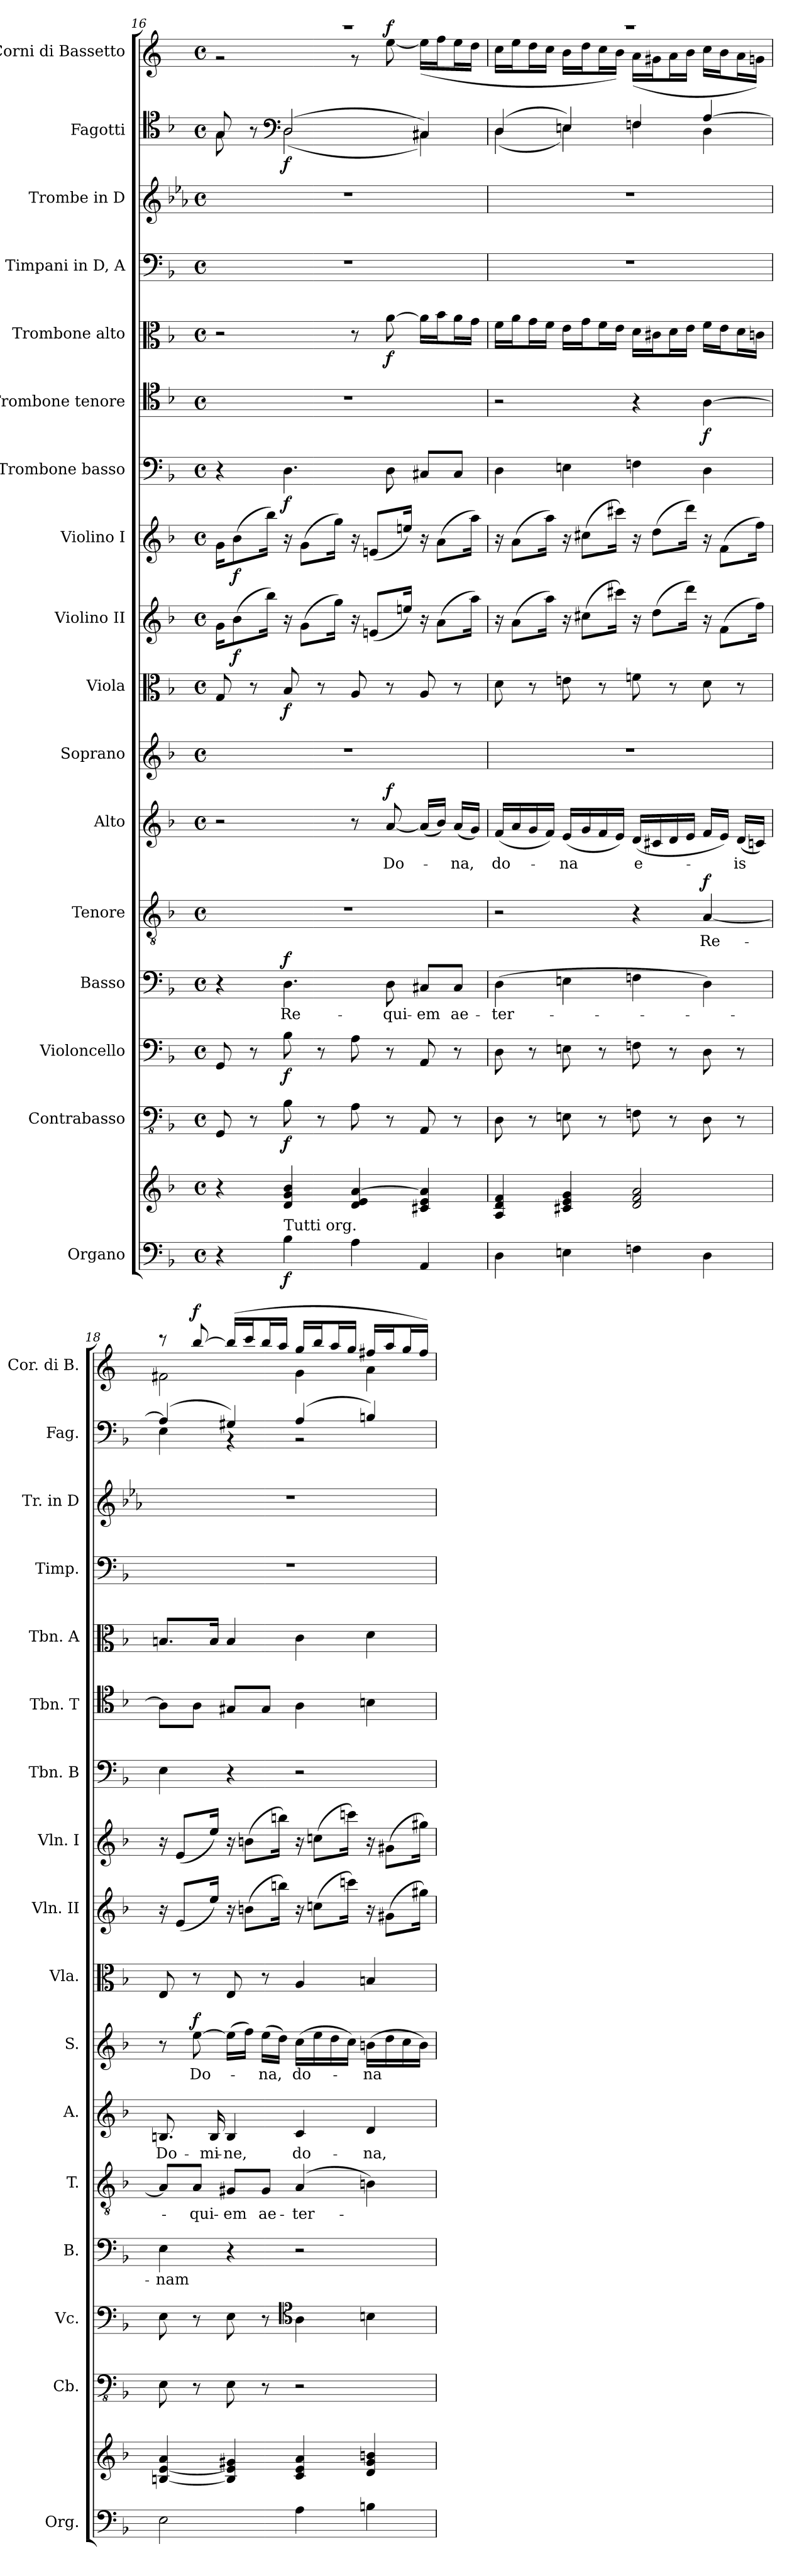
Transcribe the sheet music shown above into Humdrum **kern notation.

**kern	**kern	**dynam	**kern	**dynam	**kern	**dynam	**kern	**text	**dynam	**kern	**text	**dynam	**kern	**text	**dynam	**kern	**text	**dynam	**kern	**dynam	**kern	**dynam	**kern	**dynam	**kern	**dynam	**kern	**dynam	**kern	**dynam	**kern	**kern	**kern	**dynam	**kern	**text	**dynam
*part17	*part17	*part17	*part16	*part16	*part15	*part15	*part14	*part14	*part14	*part13	*part13	*part13	*part12	*part12	*part12	*part11	*part11	*part11	*part10	*part10	*part9	*part9	*part8	*part8	*part7	*part7	*part6	*part6	*part5	*part5	*part4	*part3	*part2	*part2	*part1	*part1	*part1
*staff18	*staff17	*staff17/18	*staff16	*staff16	*staff15	*staff15	*staff14	*staff14	*staff14	*staff13	*staff13	*staff13	*staff12	*staff12	*staff12	*staff11	*staff11	*staff11	*staff10	*staff10	*staff9	*staff9	*staff8	*staff8	*staff7	*staff7	*staff6	*staff6	*staff5	*staff5	*staff4	*staff3	*staff2	*staff2	*staff1	*staff1	*staff1
*I"Organo	*	*	*I"Contrabasso	*	*I"Violoncello	*	*I"Basso	*	*	*I"Tenore	*	*	*I"Alto	*	*	*I"Soprano	*	*	*I"Viola	*	*I"Violino II	*	*I"Violino I	*	*I"Trombone basso	*	*I"Trombone tenore	*	*I"Trombone alto	*	*I"Timpani in D, A	*I"Trombe in D	*I"Fagotti	*	*I"Corni di Bassetto	*	*
*I'Org.	*	*	*I'Cb.	*	*I'Vc.	*	*I'B.	*	*	*I'T.	*	*	*I'A.	*	*	*I'S.	*	*	*I'Vla.	*	*I'Vln. II	*	*I'Vln. I	*	*I'Tbn. B	*	*I'Tbn. T	*	*I'Tbn. A	*	*I'Timp.	*I'Tr. in D	*I'Fag.	*	*I'Cor. di B.	*	*
*clefF4	*clefG2	*	*clefFv4	*	*clefF4	*	*clefF4	*	*	*clefGv2	*	*	*clefG2	*	*	*clefG2	*	*	*clefC3	*	*clefG2	*	*clefG2	*	*clefF4	*	*clefC4	*	*clefC3	*	*clefF4	*clefG2	*clefC4	*	*clefG2	*	*
*	*	*	*	*	*	*	*	*	*	*	*	*	*	*	*	*	*	*	*	*	*	*	*	*	*	*	*	*	*	*	*	*ITrd-1c-2	*	*	*ITrd4c7	*	*
*k[b-]	*k[b-]	*	*k[b-]	*	*k[b-]	*	*k[b-]	*	*	*k[b-]	*	*	*k[b-]	*	*	*k[b-]	*	*	*k[b-]	*	*k[b-]	*	*k[b-]	*	*k[b-]	*	*k[b-]	*	*k[b-]	*	*k[b-]	*k[b-]	*k[b-]	*	*k[b-]	*	*
*M4/4	*M4/4	*	*M4/4	*	*M4/4	*	*M4/4	*	*	*M4/4	*	*	*M4/4	*	*	*M4/4	*	*	*M4/4	*	*M4/4	*	*M4/4	*	*M4/4	*	*M4/4	*	*M4/4	*	*M4/4	*M4/4	*M4/4	*	*M4/4	*	*
*met(c)	*met(c)	*	*met(c)	*	*met(c)	*	*met(c)	*	*	*met(c)	*	*	*met(c)	*	*	*met(c)	*	*	*met(c)	*	*met(c)	*	*met(c)	*	*met(c)	*	*met(c)	*	*met(c)	*	*met(c)	*met(c)	*met(c)	*	*met(c)	*	*
=16	=16	=16	=16	=16	=16	=16	=16	=16	=16	=16	=16	=16	=16	=16	=16	=16	=16	=16	=16	=16	=16	=16	=16	=16	=16	=16	=16	=16	=16	=16	=16	=16	=16	=16	=16	=16	=16
*	*	*	*	*	*	*	*	*	*	*	*	*	*	*	*	*	*	*	*	*	*	*	*	*	*	*	*	*	*	*	*	*	*^	*	*^	*	*
4r	4r	.	8GGG/	.	8GG/	.	4r	.	.	1r	.	.	2r	.	.	1r	.	.	8G/	.	16g\KL	.	16g\KL	.	4r	.	1r	.	2r	.	1r	1r	8G/	8G\	.	1r	2r	.	.
!	!	!	!	!	!	!	!	!	!	!	!	!	!	!	!	!	!	!	!	!	!	!LO:DY:b	!	!LO:DY:b	!	!	!	!	!	!	!	!	!	!	!	!	!	!	!
.	.	.	.	.	.	.	.	.	.	.	.	.	.	.	.	.	.	.	.	.	(>8b-\	f	(>8b-\	f	.	.	.	.	.	.	.	.	.	.	.	.	.	.	.
.	.	.	8r	.	8r	.	.	.	.	.	.	.	.	.	.	.	.	.	8r	.	.	.	.	.	.	.	.	.	.	.	.	.	8r	8ryy	.	.	.	.	.
.	.	.	.	.	.	.	.	.	.	.	.	.	.	.	.	.	.	.	.	.	16bb-\Jk)	.	16bb-\Jk)	.	.	.	.	.	.	.	.	.	.	.	.	.	.	.	.
*	*	*	*	*	*	*	*	*	*	*	*	*	*	*	*	*	*	*	*	*	*	*	*	*	*	*	*	*	*	*	*	*	*clefF4	*	*	*	*	*	*
!LO:TX:a:t=Tutti org.	!	!	!	!	!	!	!	!	!	!	!	!	!	!	!	!	!	!	!	!	!	!	!	!	!	!	!	!	!	!	!	!	!	!	!	!	!	!	!
!	!	!LO:DY:b=2	!	!LO:DY:b	!	!LO:DY:b	!	!LO:LY:b	!LO:DY:a	!	!	!	!	!	!	!	!	!	!	!LO:DY:b	!	!	!	!	!	!LO:DY:b	!	!	!	!	!	!	!	!	!LO:DY:b	!	!	!	!
4B-\	4d/ 4g/ 4b-/	f	8BB-\	f	8B-\	f	4.D\	Re-	f	.	.	.	.	.	.	.	.	.	8B-/	f	16r	.	16r	.	4.D\	f	.	.	.	.	.	.	(>2D/	(<2D\	f	.	.	.	.
.	.	.	.	.	.	.	.	.	.	.	.	.	.	.	.	.	.	.	.	.	(>8g\L	.	(>8g\L	.	.	.	.	.	.	.	.	.	.	.	.	.	.	.	.
.	.	.	8r	.	8r	.	.	.	.	.	.	.	.	.	.	.	.	.	8r	.	.	.	.	.	.	.	.	.	.	.	.	.	.	.	.	.	.	.	.
.	.	.	.	.	.	.	.	.	.	.	.	.	.	.	.	.	.	.	.	.	16gg\Jk)	.	16gg\Jk)	.	.	.	.	.	.	.	.	.	.	.	.	.	.	.	.
4A\	4d/ 4e/ [4a/	.	8AA\	.	8A\	.	.	.	.	.	.	.	8r	.	.	.	.	.	8A/	.	16r	.	16r	.	.	.	.	.	8r	.	.	.	.	.	.	.	8r	.	.
.	.	.	.	.	.	.	.	.	.	.	.	.	.	.	.	.	.	.	.	.	(>8en/L	.	(>8en/L	.	.	.	.	.	.	.	.	.	.	.	.	.	.	.	.
!	!	!	!	!	!	!	!	!LO:LY:b	!	!	!	!	!	!LO:LY:b	!LO:DY:a	!	!	!	!	!	!	!	!	!	!	!	!	!	!	!LO:DY:b	!	!	!	!	!	!	!	!	!LO:DY:b
.	.	.	8r	.	8r	.	8D\	-qui-	.	.	.	.	[8a/	Do-	f	.	.	.	8r	.	.	.	.	.	8D\	.	.	.	[8a\	f	.	.	.	.	.	.	[8a\	.	f
.	.	.	.	.	.	.	.	.	.	.	.	.	.	.	.	.	.	.	.	.	16een/Jk)	.	16een/Jk)	.	.	.	.	.	.	.	.	.	.	.	.	.	.	.	.
!	!	!	!	!	!	!	!	!LO:LY:b	!	!	!	!	!	!	!	!	!	!	!	!	!	!	!	!	!	!	!	!	!	!	!	!	!	!	!	!	!	!	!
4AA/	4c#X/ 4e/ 4a/]	.	8AAA/	.	8AA/	.	8C#X/L	-em	.	.	.	.	(<16a/LL]	.	.	.	.	.	8A/	.	16r	.	16r	.	8C#X/L	.	.	.	16a\LL]	.	.	.	4C#X/)	4C#\)	.	.	(<16a\LL]	.	.
.	.	.	.	.	.	.	.	.	.	.	.	.	16b-/JJ)	.	.	.	.	.	.	.	(>8a\L	.	(>8a\L	.	.	.	.	.	16b-\J	.	.	.	.	.	.	.	16b-\J	.	.
!	!	!	!	!	!	!	!	!LO:LY:b	!	!	!	!	!	!LO:LY:b	!	!	!	!	!	!	!	!	!	!	!	!	!	!	!	!	!	!	!	!	!	!	!	!	!
.	.	.	8r	.	8r	.	8C#/J	ae-	.	.	.	.	(<16a/LL	-na,	.	.	.	.	8r	.	.	.	.	.	8C#/J	.	.	.	16a\L	.	.	.	.	.	.	.	16a\L	.	.
.	.	.	.	.	.	.	.	.	.	.	.	.	16g/JJ)	.	.	.	.	.	.	.	16aa\Jk)	.	16aa\Jk)	.	.	.	.	.	16g\JJ	.	.	.	.	.	.	.	16g\JJ	.	.
=17	=17	=17	=17	=17	=17	=17	=17	=17	=17	=17	=17	=17	=17	=17	=17	=17	=17	=17	=17	=17	=17	=17	=17	=17	=17	=17	=17	=17	=17	=17	=17	=17	=17	=17	=17	=17	=17	=17	=17
!	!	!	!	!	!	!	!	!LO:LY:b	!	!	!	!	!	!LO:LY:b	!	!	!	!	!	!	!	!	!	!	!	!	!	!	!	!	!	!	!	!	!	!	!	!	!
4D\	4A/ 4d/ 4f/	.	8DD\	.	8D\	.	(>4D\	-ter-	.	2r	.	.	(<16f/LL	do-	.	1r	.	.	8d\	.	16r	.	16r	.	4D\	.	2r	.	16f\LL	.	1r	1r	(>4D/	(<4D\	.	1r	16f\LL	.	.
.	.	.	.	.	.	.	.	.	.	.	.	.	16a/	.	.	.	.	.	.	.	(>8a\L	.	(>8a\L	.	.	.	.	.	16a\J	.	.	.	.	.	.	.	16a\J	.	.
.	.	.	8r	.	8r	.	.	.	.	.	.	.	16g/	.	.	.	.	.	8r	.	.	.	.	.	.	.	.	.	16g\L	.	.	.	.	.	.	.	16g\L	.	.
.	.	.	.	.	.	.	.	.	.	.	.	.	16f/JJ)	.	.	.	.	.	.	.	16aa\Jk)	.	16aa\Jk)	.	.	.	.	.	16f\JJ	.	.	.	.	.	.	.	16f\JJ	.	.
!	!	!	!	!	!	!	!	!	!	!	!	!	!	!LO:LY:b	!	!	!	!	!	!	!	!	!	!	!	!	!	!	!	!	!	!	!	!	!	!	!	!	!
4En\	4c#X/ 4e/ 4g/	.	8EEn\	.	8En\	.	4En\	.	.	.	.	.	(<16e/LL	-na	.	.	.	.	8en\	.	16r	.	16r	.	4En\	.	.	.	16e\LL	.	.	.	4E/)	4En\)	.	.	16e\LL	.	.
.	.	.	.	.	.	.	.	.	.	.	.	.	16g/	.	.	.	.	.	.	.	(>8cc#X\L	.	(>8cc#X\L	.	.	.	.	.	16g\J	.	.	.	.	.	.	.	16g\J	.	.
.	.	.	8r	.	8r	.	.	.	.	.	.	.	16f/	.	.	.	.	.	8r	.	.	.	.	.	.	.	.	.	16f\L	.	.	.	.	.	.	.	16f\L	.	.
.	.	.	.	.	.	.	.	.	.	.	.	.	16e/JJ)	.	.	.	.	.	.	.	16ccc#X\Jk)	.	16ccc#X\Jk)	.	.	.	.	.	16e\JJ	.	.	.	.	.	.	.	16e\JJ)	.	.
!	!	!	!	!	!	!	!	!	!	!	!	!	!	!LO:LY:b	!	!	!	!	!	!	!	!	!	!	!	!	!	!	!	!	!	!	!	!	!	!	!	!	!
4Fn\	2d/ 2f/ 2a/	.	8FFn\	.	8Fn\	.	4Fn\	.	.	4r	.	.	(<16d/LL	e-	.	.	.	.	8fn\	.	16r	.	16r	.	4Fn\	.	4r	.	16d\LL	.	.	.	4F/	4Fn\	.	.	(<16d\LL	.	.
.	.	.	.	.	.	.	.	.	.	.	.	.	16c#X/	.	.	.	.	.	.	.	(>8dd\L	.	(>8dd\L	.	.	.	.	.	16c#X\J	.	.	.	.	.	.	.	16c#X\J	.	.
.	.	.	8r	.	8r	.	.	.	.	.	.	.	16d/	.	.	.	.	.	8r	.	.	.	.	.	.	.	.	.	16d\L	.	.	.	.	.	.	.	16d\L	.	.
.	.	.	.	.	.	.	.	.	.	.	.	.	16e/JJ	.	.	.	.	.	.	.	16ddd\Jk)	.	16ddd\Jk)	.	.	.	.	.	16e\JJ	.	.	.	.	.	.	.	16e\JJ	.	.
!	!	!	!	!	!	!	!	!	!	!	!LO:LY:b	!LO:DY:a	!	!	!	!	!	!	!	!	!	!	!	!	!	!	!	!LO:DY:b	!	!	!	!	!	!	!	!	!	!	!
4D\	.	.	8DD\	.	8D\	.	4D\)	.	.	[4A/	Re-	f	16f/LL	.	.	.	.	.	8d\	.	16r	.	16r	.	4D\	.	[4A\	f	16f\LL	.	.	.	[4A/	4D\	.	.	16f\LL	.	.
.	.	.	.	.	.	.	.	.	.	.	.	.	16e/JJ)	.	.	.	.	.	.	.	(>8f\L	.	(>8f\L	.	.	.	.	.	16e\J	.	.	.	.	.	.	.	16e\J	.	.
!	!	!	!	!	!	!	!	!	!	!	!	!	!	!LO:LY:b	!	!	!	!	!	!	!	!	!	!	!	!	!	!	!	!	!	!	!	!	!	!	!	!	!
.	.	.	8r	.	8r	.	.	.	.	.	.	.	(<16d/LL	is	.	.	.	.	8r	.	.	.	.	.	.	.	.	.	16d\L	.	.	.	.	.	.	.	16d\L	.	.
.	.	.	.	.	.	.	.	.	.	.	.	.	16cn/JJ)	.	.	.	.	.	.	.	16ff\Jk)	.	16ff\Jk)	.	.	.	.	.	16cn\JJ	.	.	.	.	.	.	.	16cn\JJ)	.	.
=18	=18	=18	=18	=18	=18	=18	=18	=18	=18	=18	=18	=18	=18	=18	=18	=18	=18	=18	=18	=18	=18	=18	=18	=18	=18	=18	=18	=18	=18	=18	=18	=18	=18	=18	=18	=18	=18	=18	=18
!	!	!	!	!	!	!	!	!LO:LY:b	!	!	!	!	!	!LO:LY:b	!	!	!	!	!	!	!	!	!	!	!	!	!	!	!	!	!	!	!	!	!	!	!	!	!
2E\	[4Bn/ [4e/ 4a/	.	8EE\	.	8E\	.	4E\	-nam	.	8A/L]	.	.	8.Bn/	Do-	.	8r	.	.	8E/	.	16r	.	16r	.	4E\	.	8A\L]	.	8.Bn/L	.	1r	1r	(>4A/]	4E\	.	8r	2Bn\	.	.
.	.	.	.	.	.	.	.	.	.	.	.	.	.	.	.	.	.	.	.	.	(>8e/L	.	(>8e/L	.	.	.	.	.	.	.	.	.	.	.	.	.	.	.	.
!	!	!	!	!	!	!	!	!	!	!	!LO:LY:b	!	!	!	!	!	!LO:LY:b	!LO:DY:a	!	!	!	!	!	!	!	!	!	!	!	!	!	!	!	!	!	!	!	!	!LO:DY:a
.	.	.	8r	.	8r	.	.	.	.	8A/J	-qui-	.	.	.	.	[8ee\	Do-	f	8r	.	.	.	.	.	.	.	8A\J	.	.	.	.	.	.	.	.	[8ee/	.	.	f
!	!	!	!	!	!	!	!	!	!	!	!	!	!	!LO:LY:b	!	!	!	!	!	!	!	!	!	!	!	!	!	!	!	!	!	!	!	!	!	!	!	!	!
.	.	.	.	.	.	.	.	.	.	.	.	.	16B/	-mi-	.	.	.	.	.	.	16ee/Jk)	.	16ee/Jk)	.	.	.	.	.	16B/Jk	.	.	.	.	.	.	.	.	.	.
!	!	!	!	!	!	!	!	!	!	!	!LO:LY:b	!	!	!LO:LY:b	!	!	!	!	!	!	!	!	!	!	!	!	!	!	!	!	!	!	!	!	!	!	!	!	!
.	4B/] 4e/] 4g#X/	.	8EE\	.	8E\	.	4r	.	.	8G#X/L	-em	.	4B/	-ne,	.	(>16ee\LL]	.	.	8E/	.	16r	.	16r	.	4r	.	8G#X/L	.	4B/	.	.	.	4G#X/)	4r	.	(>16ee/LL]	.	.	.
.	.	.	.	.	.	.	.	.	.	.	.	.	.	.	.	16ff\JJ)	.	.	.	.	(>8bn\L	.	(>8bn\L	.	.	.	.	.	.	.	.	.	.	.	.	16ff/J	.	.	.
!	!	!	!	!	!	!	!	!	!	!	!LO:LY:b	!	!	!	!	!	!LO:LY:b	!	!	!	!	!	!	!	!	!	!	!	!	!	!	!	!	!	!	!	!	!	!
.	.	.	8r	.	8r	.	.	.	.	8G#/J	ae-	.	.	.	.	(>16ee\LL	-na,	.	8r	.	.	.	.	.	.	.	8G#/J	.	.	.	.	.	.	.	.	16ee/L	.	.	.
.	.	.	.	.	.	.	.	.	.	.	.	.	.	.	.	16dd\JJ)	.	.	.	.	16bbn\Jk)	.	16bbn\Jk)	.	.	.	.	.	.	.	.	.	.	.	.	16dd/JJ	.	.	.
*	*	*	*	*	*clefC4	*	*	*	*	*	*	*	*	*	*	*	*	*	*	*	*	*	*	*	*	*	*	*	*	*	*	*	*	*	*	*	*	*	*
!	!	!	!	!	!	!	!	!	!	!	!LO:LY:b	!	!	!LO:LY:b	!	!	!LO:LY:b	!	!	!	!	!	!	!	!	!	!	!	!	!	!	!	!	!	!	!	!	!	!
4A\	4c/ 4e/ 4a/	.	2r	.	4A\	.	2r	.	.	(>4A/	-ter-	.	4c/	do-	.	(>16cc\LL	do-	.	4A/	.	16r	.	16r	.	2r	.	4A\	.	4c\	.	.	.	(>4A/	2r	.	16cc/LL	4c\	.	.
.	.	.	.	.	.	.	.	.	.	.	.	.	.	.	.	16ee\	.	.	.	.	(>8ccn\L	.	(>8ccn\L	.	.	.	.	.	.	.	.	.	.	.	.	16ee/J	.	.	.
.	.	.	.	.	.	.	.	.	.	.	.	.	.	.	.	16dd\	.	.	.	.	.	.	.	.	.	.	.	.	.	.	.	.	.	.	.	16dd/L	.	.	.
.	.	.	.	.	.	.	.	.	.	.	.	.	.	.	.	16cc\JJ)	.	.	.	.	16cccn\Jk)	.	16cccn\Jk)	.	.	.	.	.	.	.	.	.	.	.	.	16cc/JJ	.	.	.
!	!	!	!	!	!	!	!	!	!	!	!	!	!	!LO:LY:b	!	!	!LO:LY:b	!	!	!	!	!	!	!	!	!	!	!	!	!	!	!	!	!	!	!	!	!	!
4Bn\	4d/ 4g#/ 4bn/	.	.	.	4Bn\	.	.	.	.	4Bn\)	.	.	4d/	-na,	.	(>16bn\LL	-na	.	4Bn/	.	16r	.	16r	.	.	.	4Bn\	.	4d\	.	.	.	4Bn/)	.	.	16bn/LL	4d\	.	.
.	.	.	.	.	.	.	.	.	.	.	.	.	.	.	.	16dd\	.	.	.	.	(>8g#X\L	.	(>8g#X\L	.	.	.	.	.	.	.	.	.	.	.	.	16dd/J	.	.	.
.	.	.	.	.	.	.	.	.	.	.	.	.	.	.	.	16cc\	.	.	.	.	.	.	.	.	.	.	.	.	.	.	.	.	.	.	.	16cc/L	.	.	.
.	.	.	.	.	.	.	.	.	.	.	.	.	.	.	.	16b\JJ)	.	.	.	.	16gg#X\Jk)	.	16gg#X\Jk)	.	.	.	.	.	.	.	.	.	.	.	.	16b/JJ)	.	.	.
*	*	*	*	*	*	*	*	*	*	*	*	*	*	*	*	*	*	*	*	*	*	*	*	*	*	*	*	*	*	*	*	*	*v	*v	*	*	*	*	*
*	*	*	*	*	*	*	*	*	*	*	*	*	*	*	*	*	*	*	*	*	*	*	*	*	*	*	*	*	*	*	*	*	*	*	*v	*v	*	*
=	=	=	=	=	=	=	=	=	=	=	=	=	=	=	=	=	=	=	=	=	=	=	=	=	=	=	=	=	=	=	=	=	=	=	=	=	=
*-	*-	*-	*-	*-	*-	*-	*-	*-	*-	*-	*-	*-	*-	*-	*-	*-	*-	*-	*-	*-	*-	*-	*-	*-	*-	*-	*-	*-	*-	*-	*-	*-	*-	*-	*-	*-	*-
